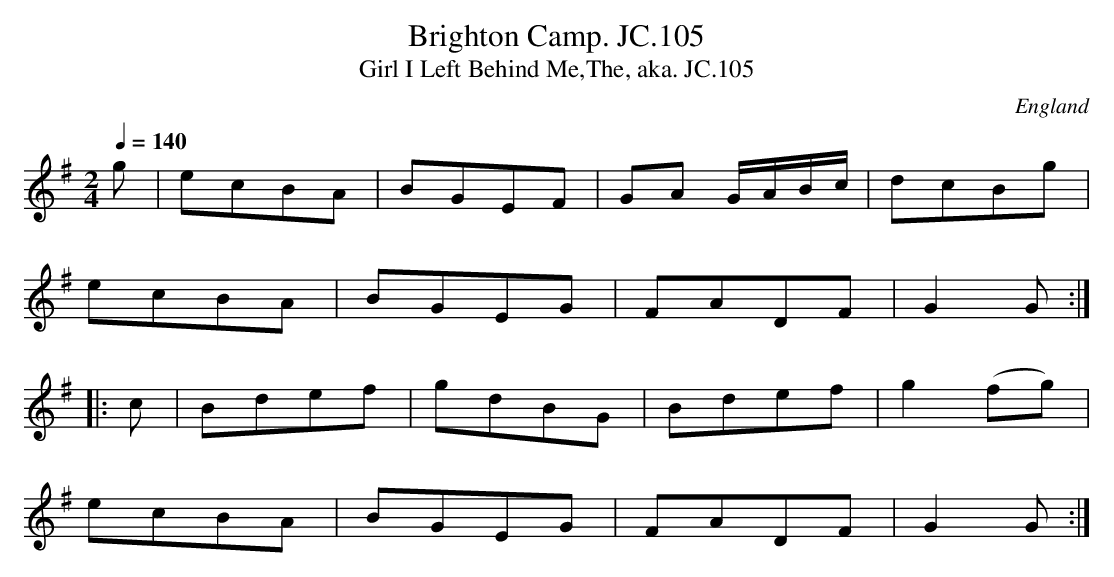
X:1
T:Brighton Camp. JC.105
T:Girl I Left Behind Me,The, aka. JC.105
O:England
M:2/4
L:1/8
Q:1/4=140
K:G major
g|\
ecBA|BGEF|GA G/A/B/c/|dcBg|!
ecBA|BGEG|FADF|G2G:|!
|:c|Bdef|gdBG|Bdef|g2(fg)|!
ecBA|BGEG|FADF|G2G:|
